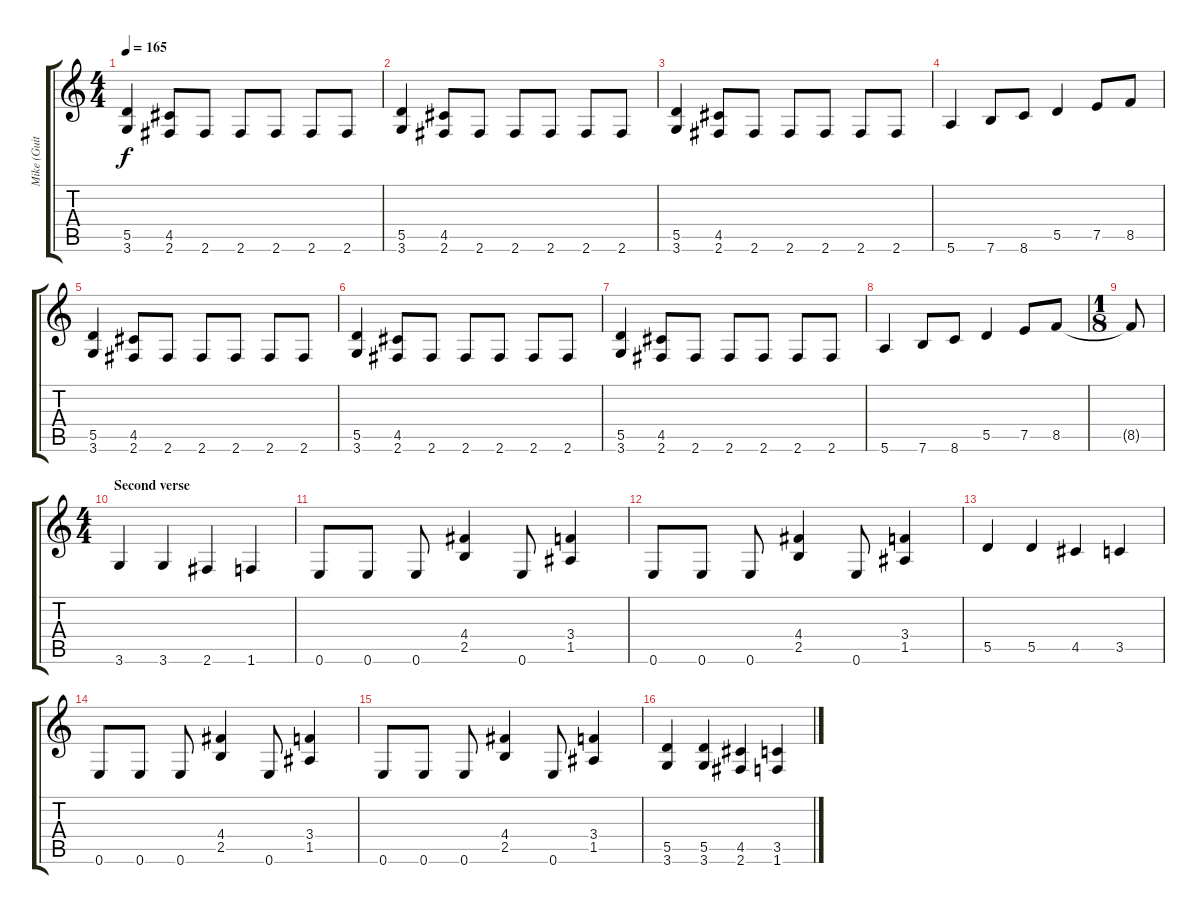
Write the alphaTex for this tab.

\track ("Mike (Guitar)" "Mike (Guit") {instrument overdrivenguitar}
\staff {score tabs}
\tuning (E4 B3 G3 D3 A2 E2) {hide}
\ts (4 4)
\tempo 165
\clef g2
\ks c
(5.5 3.6).4{dy f} (4.5 2.6).8 2.6.8 2.6.8 2.6.8 2.6.8 2.6.8 |
(5.5 3.6).4 (4.5 2.6).8 2.6.8 2.6.8 2.6.8 2.6.8 2.6.8 |
(5.5 3.6).4 (4.5 2.6).8 2.6.8 2.6.8 2.6.8 2.6.8 2.6.8 |
5.6.4 7.6.8 8.6.8 5.5.4 7.5.8 8.5.8 |
(5.5 3.6).4 (4.5 2.6).8 2.6.8 2.6.8 2.6.8 2.6.8 2.6.8 |
(5.5 3.6).4 (4.5 2.6).8 2.6.8 2.6.8 2.6.8 2.6.8 2.6.8 |
(5.5 3.6).4 (4.5 2.6).8 2.6.8 2.6.8 2.6.8 2.6.8 2.6.8 |
5.6.4 7.6.8 8.6.8 5.5.4 7.5.8 8.5.8 |
\ts (1 8)
8.5{t}.8 |
\ts (4 4)
\section ("" "Second verse")
3.6.4 3.6.4 2.6.4 1.6.4 |
0.6.8 0.6.8 0.6.8 (4.4 2.5).4 0.6.8 (3.4 1.5).4 |
0.6.8 0.6.8 0.6.8 (4.4 2.5).4 0.6.8 (3.4 1.5).4 |
5.5.4 5.5.4 4.5.4 3.5.4 |
0.6.8 0.6.8 0.6.8 (4.4 2.5).4 0.6.8 (3.4 1.5).4 |
0.6.8 0.6.8 0.6.8 (4.4 2.5).4 0.6.8 (3.4 1.5).4 |
(5.5 3.6).4 (5.5 3.6).4 (4.5 2.6).4 (3.5 1.6).4
